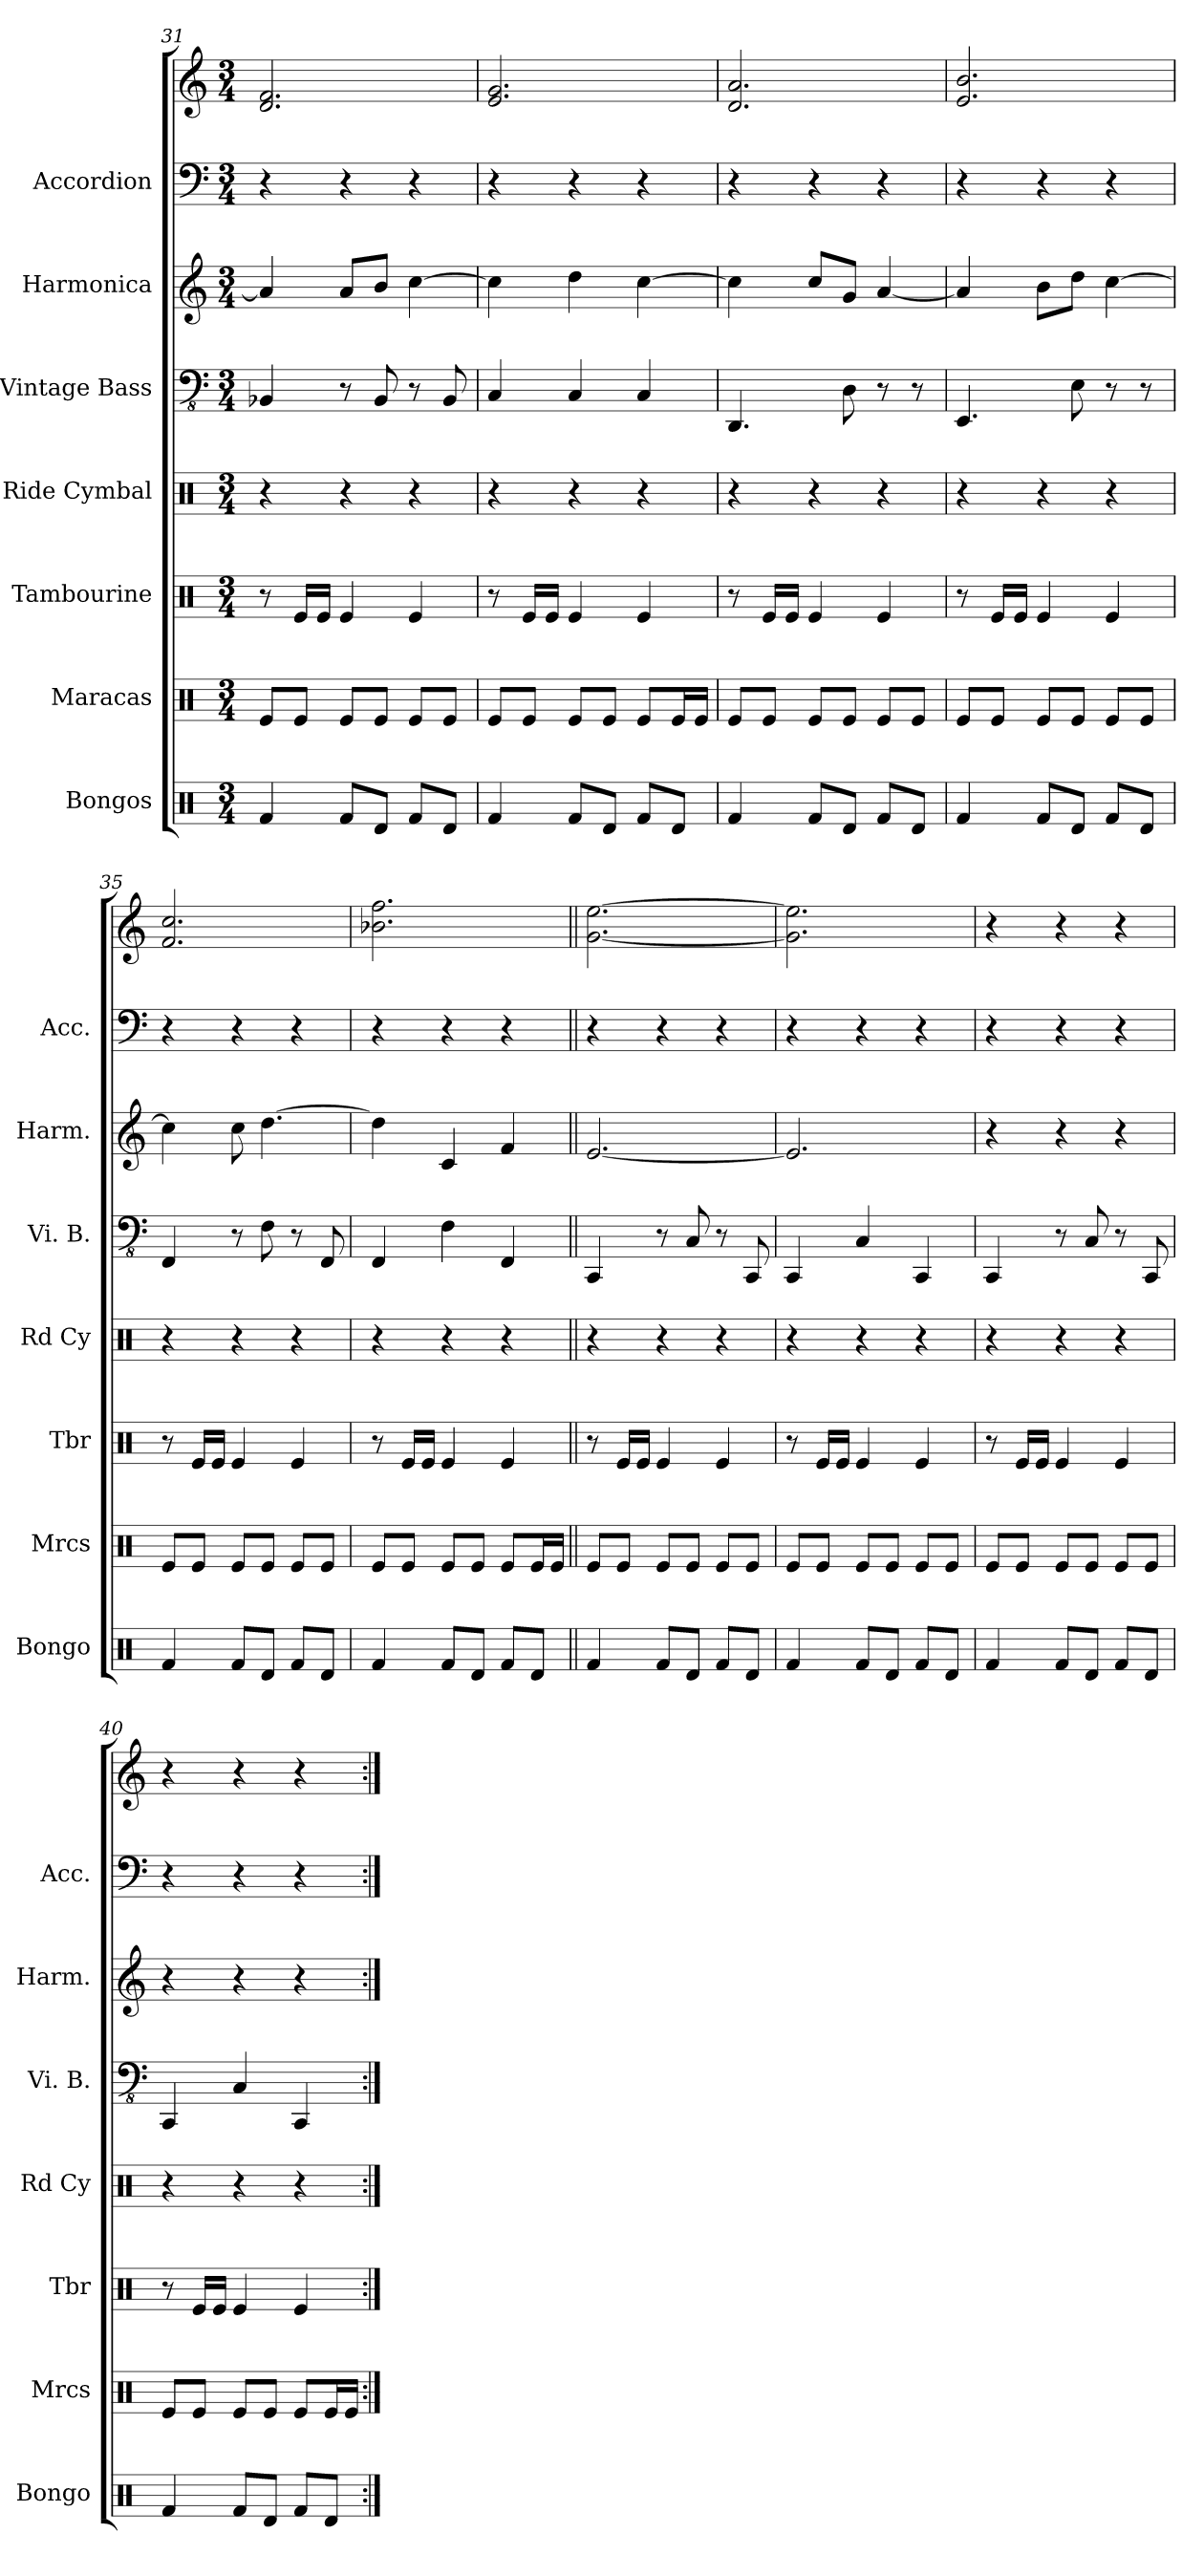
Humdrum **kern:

**kern	**kern	**kern	**kern	**kern	**kern	**kern	**kern
*part7	*part6	*part5	*part4	*part3	*part2	*part1	*part1
*staff8	*staff7	*staff6	*staff5	*staff4	*staff3	*staff2	*staff1
*I"Bongos	*I"Maracas	*I"Tambourine	*I"Ride Cymbal	*I"Vintage Bass	*I"Harmonica	*I"Accordion	*
*I'Bongo	*I'Mrcs	*I'Tbr	*I'Rd Cy	*I'Vi. B.	*I'Harm.	*I'Acc.	*
*clefX	*clefX	*clefX	*clefX	*clefFv4	*clefG2	*clefF4	*clefG2
*k[]	*k[]	*k[]	*k[]	*k[]	*k[]	*k[]	*k[]
*M3/4	*M3/4	*M3/4	*M3/4	*M3/4	*M3/4	*M3/4	*M3/4
=31	=31	=31	=31	=31	=31	=31	=31
4Rf	8ReL	8r	4r	4BBB-X	4a]	4r	2.d 2.f
.	8ReJ	16ReLL	.	.	.	.	.
.	.	16ReJJ	.	.	.	.	.
8RfL	8ReL	4Re	4r	8r	8aL	4r	.
8RdJ	8ReJ	.	.	8BBB-	8bJ	.	.
8RfL	8ReL	4Re	4r	8r	[4cc	4r	.
8RdJ	8ReJ	.	.	8BBB-	.	.	.
=32	=32	=32	=32	=32	=32	=32	=32
4Rf	8ReL	8r	4r	4CC	4cc]	4r	2.e 2.g
.	8ReJ	16ReLL	.	.	.	.	.
.	.	16ReJJ	.	.	.	.	.
8RfL	8ReL	4Re	4r	4CC	4dd	4r	.
8RdJ	8ReJ	.	.	.	.	.	.
8RfL	8ReL	4Re	4r	4CC	[4cc	4r	.
8RdJ	16ReL	.	.	.	.	.	.
.	16ReJJ	.	.	.	.	.	.
=33	=33	=33	=33	=33	=33	=33	=33
4Rf	8ReL	8r	4r	4.DDD	4cc]	4r	2.d 2.a
.	8ReJ	16ReLL	.	.	.	.	.
.	.	16ReJJ	.	.	.	.	.
8RfL	8ReL	4Re	4r	.	8ccL	4r	.
8RdJ	8ReJ	.	.	8DD	8gJ	.	.
8RfL	8ReL	4Re	4r	8r	[4a	4r	.
8RdJ	8ReJ	.	.	8r	.	.	.
=34	=34	=34	=34	=34	=34	=34	=34
4Rf	8ReL	8r	4r	4.EEE	4a]	4r	2.e 2.b
.	8ReJ	16ReLL	.	.	.	.	.
.	.	16ReJJ	.	.	.	.	.
8RfL	8ReL	4Re	4r	.	8bL	4r	.
8RdJ	8ReJ	.	.	8EE	8ddJ	.	.
8RfL	8ReL	4Re	4r	8r	[4cc	4r	.
8RdJ	8ReJ	.	.	8r	.	.	.
=35	=35	=35	=35	=35	=35	=35	=35
4Rf	8ReL	8r	4r	4FFF	4cc]	4r	2.f 2.cc
.	8ReJ	16ReLL	.	.	.	.	.
.	.	16ReJJ	.	.	.	.	.
8RfL	8ReL	4Re	4r	8r	8cc	4r	.
8RdJ	8ReJ	.	.	8FF	[4.dd	.	.
8RfL	8ReL	4Re	4r	8r	.	4r	.
8RdJ	8ReJ	.	.	8FFF	.	.	.
=36	=36	=36	=36	=36	=36	=36	=36
4Rf	8ReL	8r	4r	4FFF	4dd]	4r	2.ff 2.b-X
.	8ReJ	16ReLL	.	.	.	.	.
.	.	16ReJJ	.	.	.	.	.
8RfL	8ReL	4Re	4r	4FF	4c	4r	.
8RdJ	8ReJ	.	.	.	.	.	.
8RfL	8ReL	4Re	4r	4FFF	4f	4r	.
8RdJ	16ReL	.	.	.	.	.	.
.	16ReJJ	.	.	.	.	.	.
=37||	=37||	=37||	=37||	=37||	=37||	=37||	=37||
4Rf	8ReL	8r	4r	4CCC	[2.e	4r	[2.g [2.ee
.	8ReJ	16ReLL	.	.	.	.	.
.	.	16ReJJ	.	.	.	.	.
8RfL	8ReL	4Re	4r	8r	.	4r	.
8RdJ	8ReJ	.	.	8CC	.	.	.
8RfL	8ReL	4Re	4r	8r	.	4r	.
8RdJ	8ReJ	.	.	8CCC	.	.	.
=38	=38	=38	=38	=38	=38	=38	=38
4Rf	8ReL	8r	4r	4CCC	2.e]	4r	2.g] 2.ee]
.	8ReJ	16ReLL	.	.	.	.	.
.	.	16ReJJ	.	.	.	.	.
8RfL	8ReL	4Re	4r	4CC	.	4r	.
8RdJ	8ReJ	.	.	.	.	.	.
8RfL	8ReL	4Re	4r	4CCC	.	4r	.
8RdJ	8ReJ	.	.	.	.	.	.
=39	=39	=39	=39	=39	=39	=39	=39
4Rf	8ReL	8r	4r	4CCC	4r	4r	4r
.	8ReJ	16ReLL	.	.	.	.	.
.	.	16ReJJ	.	.	.	.	.
8RfL	8ReL	4Re	4r	8r	4r	4r	4r
8RdJ	8ReJ	.	.	8CC	.	.	.
8RfL	8ReL	4Re	4r	8r	4r	4r	4r
8RdJ	8ReJ	.	.	8CCC	.	.	.
=40	=40	=40	=40	=40	=40	=40	=40
4Rf	8ReL	8r	4r	4CCC	4r	4r	4r
.	8ReJ	16ReLL	.	.	.	.	.
.	.	16ReJJ	.	.	.	.	.
8RfL	8ReL	4Re	4r	4CC	4r	4r	4r
8RdJ	8ReJ	.	.	.	.	.	.
8RfL	8ReL	4Re	4r	4CCC	4r	4r	4r
8RdJ	16ReL	.	.	.	.	.	.
.	16ReJJ	.	.	.	.	.	.
=:|!	=:|!	=:|!	=:|!	=:|!	=:|!	=:|!	=:|!
*-	*-	*-	*-	*-	*-	*-	*-
